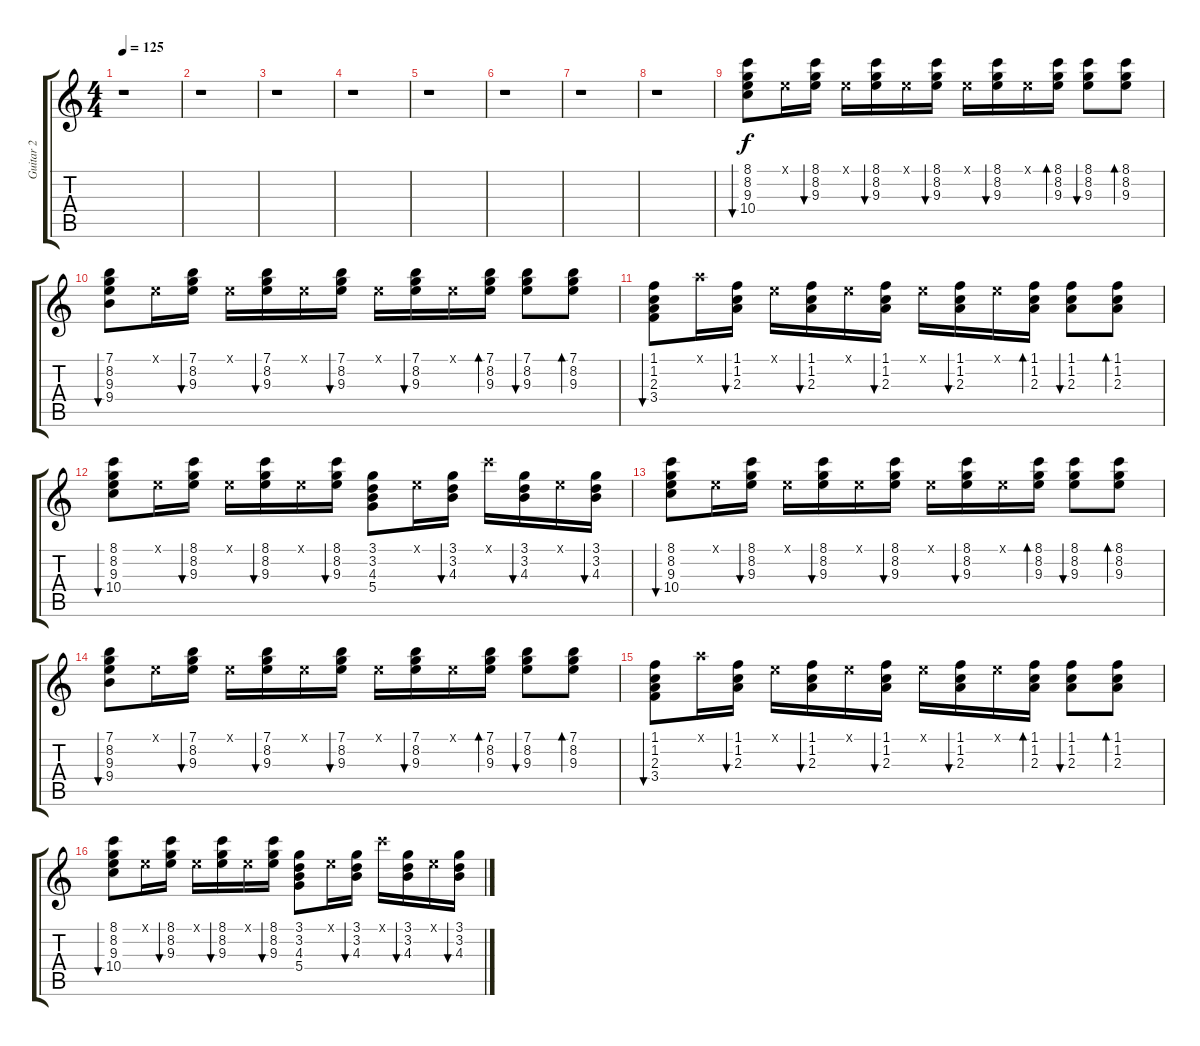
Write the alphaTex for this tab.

\track ("Guitar 2" "Guitar 2") {instrument electricguitarjazz}
\staff {score tabs}
\tuning (E4 B3 G3 D3 A2 E2) {hide}
\ts (4 4)
\tempo 125
\clef g2
\ks c
r.1{dy f instrument electricguitarjazz} |
r.1 |
r.1 |
r.1 |
r.1 |
r.1 |
r.1 |
r.1 |
(8.1 8.2 9.3 10.4).8{bu 60} 0.1{x}.16 (8.1 8.2 9.3).16{bu 60} 0.1{x}.16 (8.1 8.2 9.3).16{bu 60} 0.1{x}.16 (8.1 8.2 9.3).16{bu 60} 0.1{x}.16 (8.1 8.2 9.3).16{bu 60} 0.1{x}.16 (8.1 8.2 9.3).16{bd 60} (8.1 8.2 9.3).8{bu 60} (8.1 8.2 9.3).8{bd 60} |
(7.1 8.2 9.3 9.4).8{bu 60} 0.1{x}.16 (7.1 8.2 9.3).16{bu 60} 0.1{x}.16 (7.1 8.2 9.3).16{bu 60} 0.1{x}.16 (7.1 8.2 9.3).16{bu 60} 0.1{x}.16 (7.1 8.2 9.3).16{bu 60} 0.1{x}.16 (7.1 8.2 9.3).16{bd 60} (7.1 8.2 9.3).8{bu 60} (7.1 8.2 9.3).8{bd 60} |
(1.1 1.2 2.3 3.4).8{bu 60} 5.1{x}.16 (1.1 1.2 2.3).16{bu 60} 0.1{x}.16 (1.1 1.2 2.3).16{bu 60} 0.1{x}.16 (1.1 1.2 2.3).16{bu 60} 0.1{x}.16 (1.1 1.2 2.3).16{bu 60} 0.1{x}.16 (1.1 1.2 2.3).16{bd 60} (1.1 1.2 2.3).8{bu 60} (1.1 1.2 2.3).8{bd 60} |
(8.1 8.2 9.3 10.4).8{bu 60} 0.1{x}.16 (8.1 8.2 9.3).16{bu 60} 0.1{x}.16 (8.1 8.2 9.3).16{bu 60} 0.1{x}.16 (8.1 8.2 9.3).16{bu 60} (3.1 3.2 4.3 5.4).8 0.1{x}.16 (3.1 3.2 4.3).16{bu 60} 8.1{x}.16 (3.1 3.2 4.3).16{bu 60} 0.1{x}.16 (3.1 3.2 4.3).16{bu 60} |
(8.1 8.2 9.3 10.4).8{bu 60} 0.1{x}.16 (8.1 8.2 9.3).16{bu 60} 0.1{x}.16 (8.1 8.2 9.3).16{bu 60} 0.1{x}.16 (8.1 8.2 9.3).16{bu 60} 0.1{x}.16 (8.1 8.2 9.3).16{bu 60} 0.1{x}.16 (8.1 8.2 9.3).16{bd 60} (8.1 8.2 9.3).8{bu 60} (8.1 8.2 9.3).8{bd 60} |
(7.1 8.2 9.3 9.4).8{bu 60} 0.1{x}.16 (7.1 8.2 9.3).16{bu 60} 0.1{x}.16 (7.1 8.2 9.3).16{bu 60} 0.1{x}.16 (7.1 8.2 9.3).16{bu 60} 0.1{x}.16 (7.1 8.2 9.3).16{bu 60} 0.1{x}.16 (7.1 8.2 9.3).16{bd 60} (7.1 8.2 9.3).8{bu 60} (7.1 8.2 9.3).8{bd 60} |
(1.1 1.2 2.3 3.4).8{bu 60} 5.1{x}.16 (1.1 1.2 2.3).16{bu 60} 0.1{x}.16 (1.1 1.2 2.3).16{bu 60} 0.1{x}.16 (1.1 1.2 2.3).16{bu 60} 0.1{x}.16 (1.1 1.2 2.3).16{bu 60} 0.1{x}.16 (1.1 1.2 2.3).16{bd 60} (1.1 1.2 2.3).8{bu 60} (1.1 1.2 2.3).8{bd 60} |
(8.1 8.2 9.3 10.4).8{bu 60} 0.1{x}.16 (8.1 8.2 9.3).16{bu 60} 0.1{x}.16 (8.1 8.2 9.3).16{bu 60} 0.1{x}.16 (8.1 8.2 9.3).16{bu 60} (3.1 3.2 4.3 5.4).8 0.1{x}.16 (3.1 3.2 4.3).16{bu 60} 8.1{x}.16 (3.1 3.2 4.3).16{bu 60} 0.1{x}.16 (3.1 3.2 4.3).16{bu 60}
